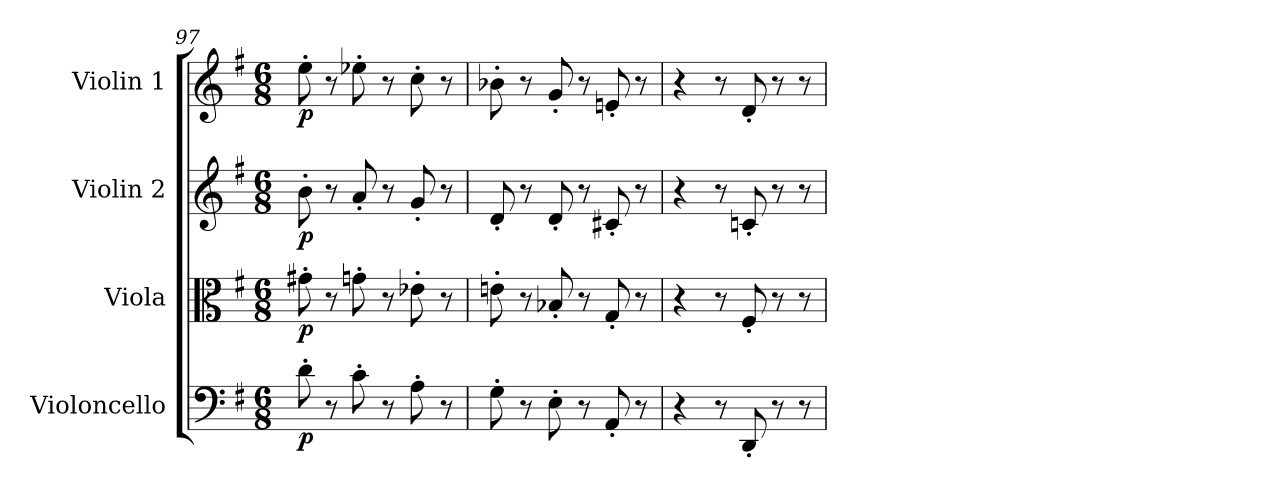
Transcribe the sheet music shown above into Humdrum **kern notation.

**kern	**dynam	**kern	**dynam	**kern	**dynam	**kern	**dynam
*part4	*part4	*part3	*part3	*part2	*part2	*part1	*part1
*staff4	*staff4	*staff3	*staff3	*staff2	*staff2	*staff1	*staff1
*I"Violoncello	*	*I"Viola	*	*I"Violin 2	*	*I"Violin 1	*
*I'Vc	*	*I'Vla	*	*I'Vln	*	*I'Vln	*
*clefF4	*	*clefC3	*	*clefG2	*	*clefG2	*
*k[f#]	*	*k[f#]	*	*k[f#]	*	*k[f#]	*
*M6/8	*	*M6/8	*	*M6/8	*	*M6/8	*
=97	=97	=97	=97	=97	=97	=97	=97
!	!LO:DY:b	!	!LO:DY:b	!	!LO:DY:b	!	!LO:DY:b
8d'\	p	8g#X'\	p	8b'\	p	8ee'\	p
8r	.	8r	.	8r	.	8r	.
8c'\	.	8gn'\	.	8a'/	.	8ee-X'\	.
8r	.	8r	.	8r	.	8r	.
8A'\	.	8e-X'\	.	8g'/	.	8cc'\	.
8r	.	8r	.	8r	.	8r	.
!!LO:LB:g=z
=98	=98	=98	=98	=98	=98	=98	=98
8G'\	.	8en'\	.	8d'/	.	8b-X'\	.
8r	.	8r	.	8r	.	8r	.
8E'\	.	8B-X'/	.	8d'/	.	8g'/	.
8r	.	8r	.	8r	.	8r	.
8AA'/	.	8G'/	.	8c#X'/	.	8en'/	.
8r	.	8r	.	8r	.	8r	.
=99	=99	=99	=99	=99	=99	=99	=99
4r	.	4r	.	4r	.	4r	.
8r	.	8r	.	8r	.	8r	.
8DD'/	.	8F#'/	.	8cn'/	.	8d'/	.
8r	.	8r	.	8r	.	8r	.
8r	.	8r	.	8r	.	8r	.
=	=	=	=	=	=	=	=
*-	*-	*-	*-	*-	*-	*-	*-
